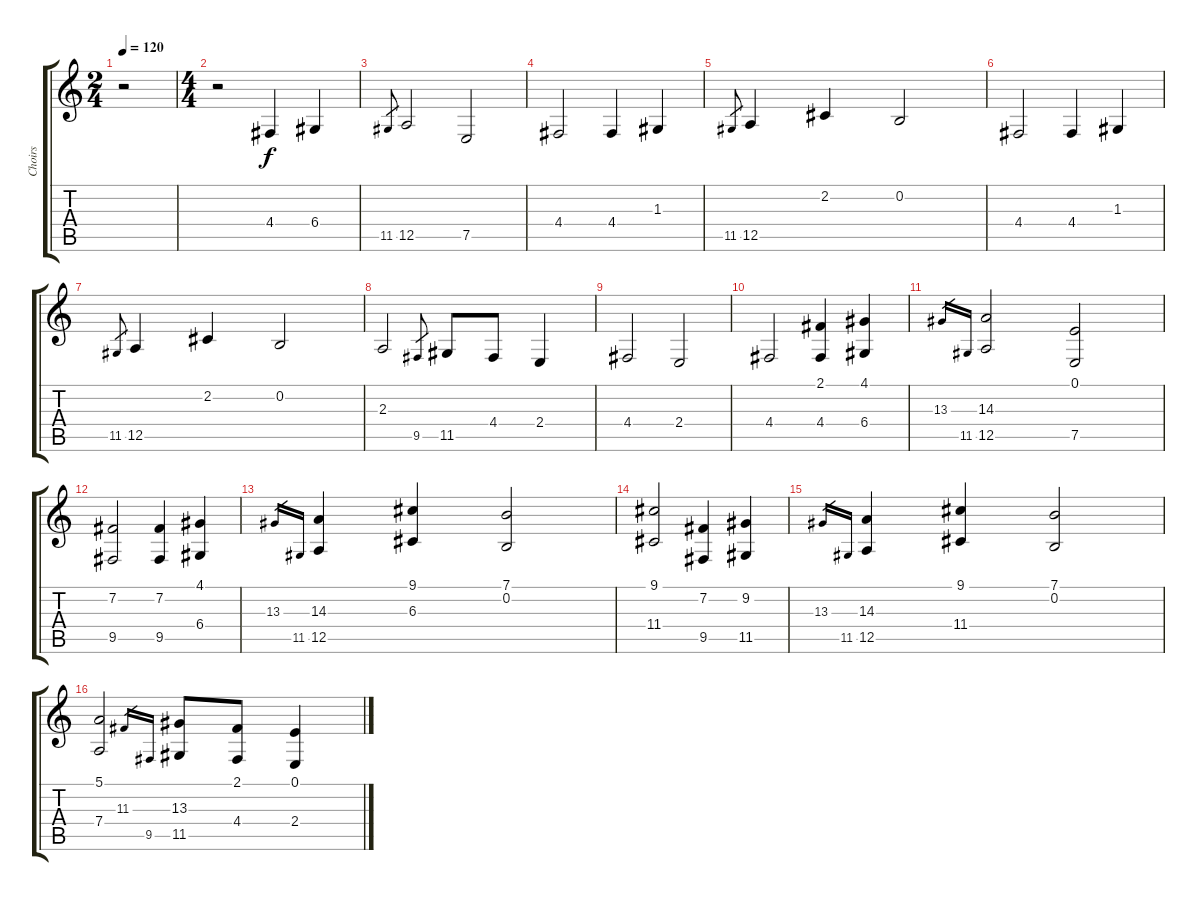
\track ("Choirs" "Choirs") {instrument pad4choir}
\staff {score tabs}
\tuning (E4 B3 G3 D3 A2 D2) {hide}
\ts (2 4)
\tempo 120
\clef g2
\ks c
r.2{dy f volume 8 instrument pad4choir} |
\ts (4 4)
r.2 4.4.4{volume 8} 6.4.4 |
11.5.8{gr} 12.5.2 7.5.2 |
4.4.2 4.4.4 1.3.4 |
11.5.8{gr} 12.5.4 2.2.4 0.2.2 |
4.4.2 4.4.4 1.3.4 |
11.5.8{gr} 12.5.4 2.2.4 0.2.2 |
2.3.2 9.5.8{gr} 11.5.8 4.4.8 2.4.4 |
4.4.2 2.4.2 |
4.4.2 (2.1 4.4).4{volume 13} (4.1 6.4).4 |
13.3.16{gr} 11.5.16{gr} (14.3 12.5).2 (0.1 7.5).2 |
(7.2 9.5).2 (7.2 9.5).4 (4.1 6.4).4 |
13.3.16{gr} 11.5.16{gr} (14.3 12.5).4 (9.1 6.3).4 (7.1 0.2).2 |
(9.1 11.4).2 (7.2 9.5).4 (9.2 11.5).4 |
13.3.16{gr} 11.5.16{gr} (14.3 12.5).4 (9.1 11.4).4 (7.1 0.2).2 |
(5.1 7.4).2 11.3.16{gr} 9.5.16{gr} (13.3 11.5).8 (2.1 4.4).8 (0.1 2.4).4
